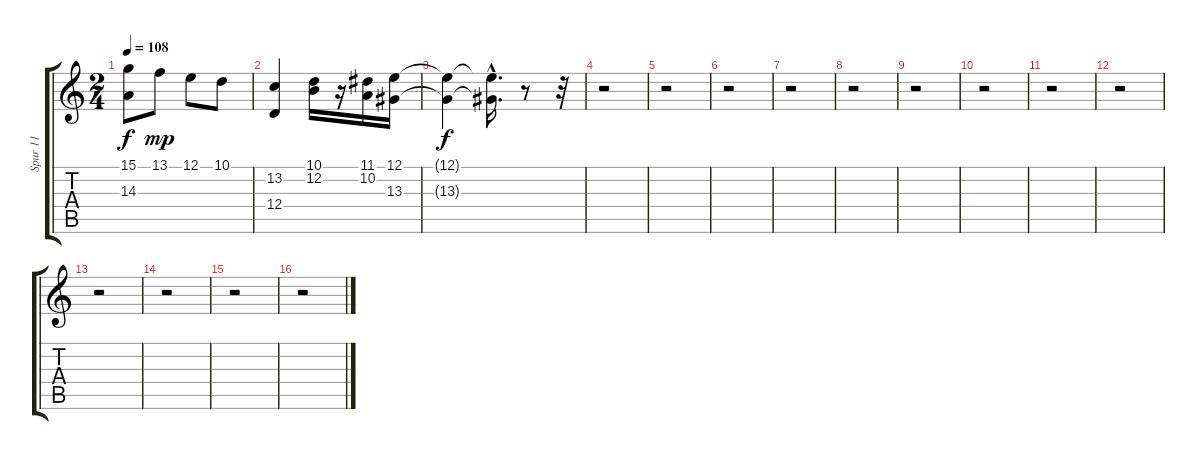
\track ("Spur 11" "Spur 11") {instrument violin}
\staff {score tabs}
\tuning (E4 B3 G3 D3 A2 E2) {hide}
\ts (2 4)
\tempo 108
\clef g2
\ks c
(15.1{t} 14.3{t}).8{dy f} 13.1.8{dy mp} 12.1.8 10.1.8 |
(13.2 12.4).4 (10.1 12.2).16 r.16 (11.1 10.2).16 (12.1 13.3).16 |
(12.1{t} 13.3{t}).4{dy f} (12.1{hac t} 13.3{hac t}).16{d} r.8 r.32 |
r.2 |
r.2 |
r.2 |
r.2 |
r.2 |
r.2 |
r.2 |
r.2 |
r.2 |
r.2 |
r.2 |
r.2 |
r.2
